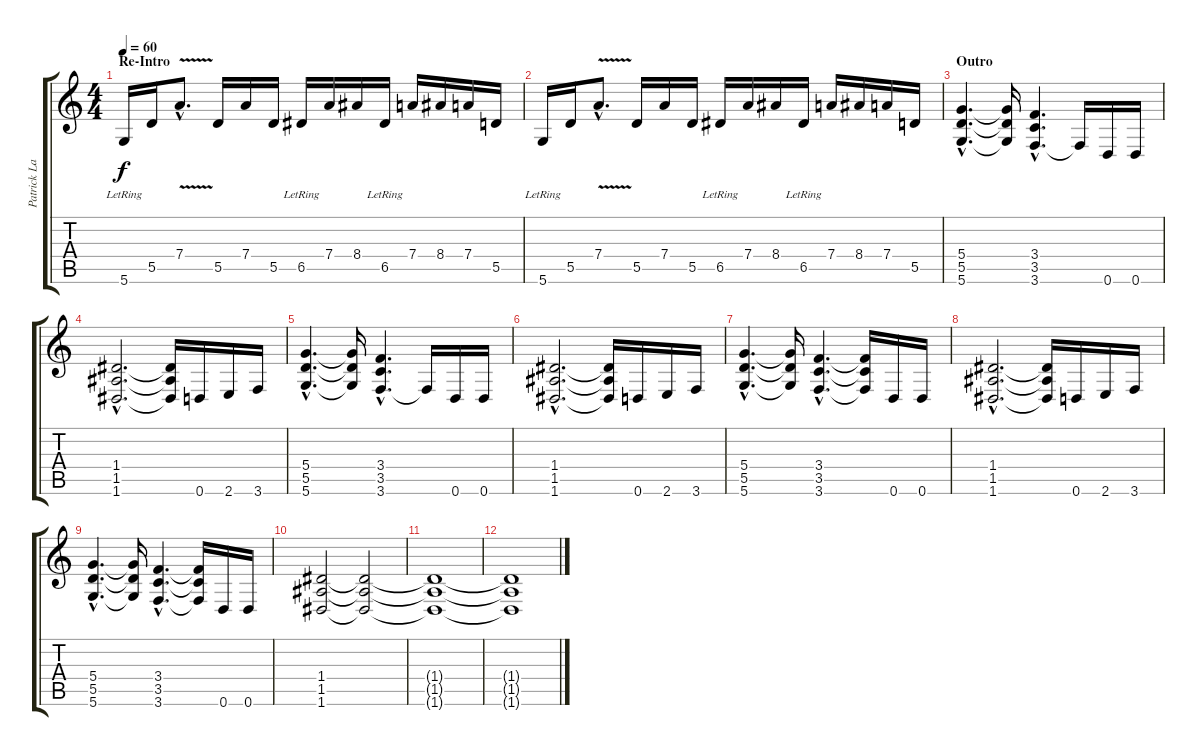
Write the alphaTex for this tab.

\track ("Patrick Lachman" "Patrick La") {instrument distortionguitar}
\staff {score tabs}
\tuning (E4 B3 G3 D3 A2 D2) {hide}
\ts (4 4)
\section ("" "Re-Intro")
\tempo 60
\clef g2
\ks c
5.6{lr}.16{dy f instrument electricguitarjazz} 5.5.16 7.4{v hac}.8{d} 5.5.16 7.4.16 5.5.16 6.5{lr}.16 7.4.16 8.4.16 6.5{lr}.16 7.4.16 8.4.16 7.4.16 5.5.16 |
5.6{lr}.16 5.5.16 7.4{v hac}.8{d} 5.5.16 7.4.16 5.5.16 6.5{lr}.16 7.4.16 8.4.16 6.5{lr}.16 7.4.16 8.4.16 7.4.16 5.5.16 |
\section ("" "Outro")
(5.4{hac} 5.5{hac} 5.6{hac}).4{d volume 13 instrument distortionguitar} (5.4{t} 5.5{t} 5.6{t}).16 (3.4{hac} 3.5{hac} 3.6{hac}).4{d} 3.6{t}.16 0.6.16 0.6.16 |
(1.4{hac} 1.5{hac} 1.6{hac}).2{d} (1.4{t} 1.5{t} 1.6{t}).16 0.6.16 2.6.16 3.6.16 |
(5.4{hac} 5.5{hac} 5.6{hac}).4{d} (5.4{t} 5.5{t} 5.6{t}).16 (3.4{hac} 3.5{hac} 3.6{hac}).4{d} 3.6{t}.16 0.6.16 0.6.16 |
(1.4{hac} 1.5{hac} 1.6{hac}).2{d} (1.4{t} 1.5{t} 1.6{t}).16 0.6.16 2.6.16 3.6.16 |
(5.4{hac} 5.5{hac} 5.6{hac}).4{d} (5.4{t} 5.5{t} 5.6{t}).16 (3.4{hac} 3.5{hac} 3.6{hac}).4{d} (3.4{t} 3.5{t} 3.6{t}).16 0.6.16 0.6.16 |
(1.4{hac} 1.5{hac} 1.6{hac}).2{d} (1.4{t} 1.5{t} 1.6{t}).16 0.6.16 2.6.16 3.6.16 |
(5.4{hac} 5.5{hac} 5.6{hac}).4{d} (5.4{t} 5.5{t} 5.6{t}).16 (3.4{hac} 3.5{hac} 3.6{hac}).4{d} (3.4{t} 3.5{t} 3.6{t}).16 0.6.16 0.6.16 |
(1.4 1.5 1.6).2 (1.4{t} 1.5{t} 1.6{t}).2{volume 0} |
(1.4{t} 1.5{t} 1.6{t}).1 |
(1.4{t} 1.5{t} 1.6{t}).1
